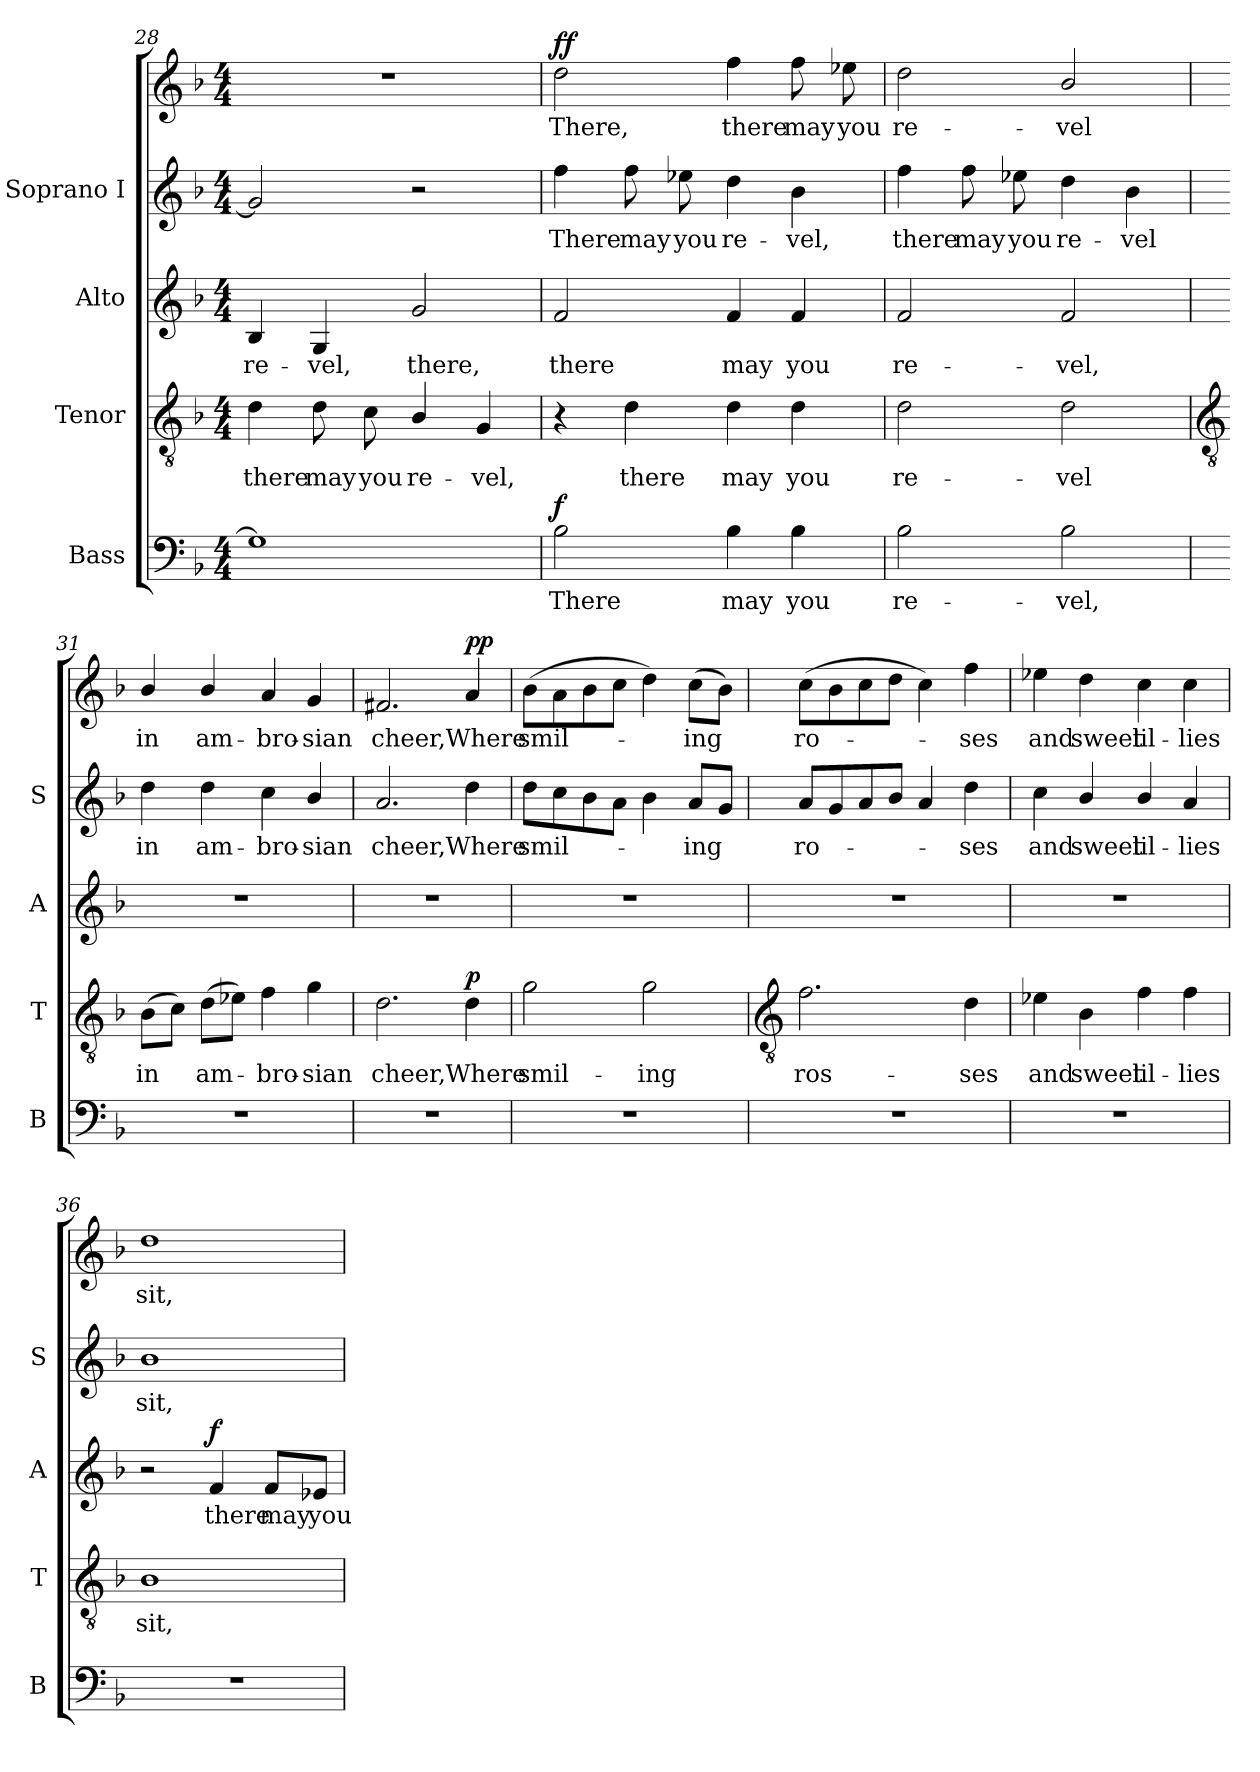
**kern	**text	**dynam	**kern	**text	**dynam	**kern	**text	**dynam	**kern	**text	**kern	**text	**dynam
*part4	*part4	*part4	*part3	*part3	*part3	*part2	*part2	*part2	*part1	*part1	*part1	*part1	*part1
*staff5	*staff5	*staff5	*staff4	*staff4	*staff4	*staff3	*staff3	*staff3	*staff2	*staff2	*staff1	*staff1	*staff1/2
*I"Bass	*	*	*I"Tenor	*	*	*I"Alto	*	*	*I"Soprano I	*	*	*	*
*I'B	*	*	*I'T	*	*	*I'A	*	*	*I'S	*	*	*	*
*clefF4	*	*	*clefGv2	*	*	*clefG2	*	*	*clefG2	*	*clefG2	*	*
*k[b-]	*	*	*k[b-]	*	*	*k[b-]	*	*	*k[b-]	*	*k[b-]	*	*
*F:	*	*	*F:	*	*	*F:	*	*	*F:	*	*F:	*	*
*M4/4	*	*	*M4/4	*	*	*M4/4	*	*	*M4/4	*	*M4/4	*	*
=28	=28	=28	=28	=28	=28	=28	=28	=28	=28	=28	=28	=28	=28
!	!	!	!	!LO:LY:b	!	!	!LO:LY:b	!	!	!	!	!	!
1G]	.	.	4d	there	.	4B-	re-	.	2g]	.	1r	.	.
!	!	!	!	!LO:LY:b	!	!	!LO:LY:b	!	!	!	!	!	!
.	.	.	8d	may	.	4G	-vel,	.	.	.	.	.	.
!	!	!	!	!LO:LY:b	!	!	!	!	!	!	!	!	!
.	.	.	8c	you	.	.	.	.	.	.	.	.	.
!	!	!	!	!LO:LY:b	!	!	!LO:LY:b	!	!	!	!	!	!
.	.	.	4B-/	re-	.	2g	there,	.	2r	.	.	.	.
!	!	!	!	!LO:LY:b	!	!	!	!	!	!	!	!	!
.	.	.	4G	-vel,	.	.	.	.	.	.	.	.	.
=29	=29	=29	=29	=29	=29	=29	=29	=29	=29	=29	=29	=29	=29
!	!LO:LY:b	!LO:DY:b	!	!	!	!	!LO:LY:b	!	!	!LO:LY:b	!	!LO:LY:b	!LO:DY:b=2
!	!	!	!	!	!	!	!	!	!	!	!	!	!LO:DY:n=1:b
2B-	There	f	4r	.	.	2f	there	.	4ff	There	2dd	There,	f f
!	!	!	!	!LO:LY:b	!	!	!	!	!	!LO:LY:b	!	!	!
.	.	.	4d	there	.	.	.	.	8ff	may	.	.	.
!	!	!	!	!	!	!	!	!	!	!LO:LY:b	!	!	!
.	.	.	.	.	.	.	.	.	8ee-X	you	.	.	.
!	!LO:LY:b	!	!	!LO:LY:b	!	!	!LO:LY:b	!	!	!LO:LY:b	!	!LO:LY:b	!
4B-	may	.	4d	may	.	4f	may	.	4dd	re-	4ff	there	.
!	!LO:LY:b	!	!	!LO:LY:b	!	!	!LO:LY:b	!	!	!LO:LY:b	!	!LO:LY:b	!
4B-	you	.	4d	you	.	4f	you	.	4b-	-vel,	8ff	may	.
!	!	!	!	!	!	!	!	!	!	!	!	!LO:LY:b	!
.	.	.	.	.	.	.	.	.	.	.	8ee-X	you	.
=30	=30	=30	=30	=30	=30	=30	=30	=30	=30	=30	=30	=30	=30
!	!LO:LY:b	!	!	!LO:LY:b	!	!	!LO:LY:b	!	!	!LO:LY:b	!	!LO:LY:b	!
2B-	re-	.	2d	re-	.	2f	re-	.	4ff	there	2dd	re-	.
!	!	!	!	!	!	!	!	!	!	!LO:LY:b	!	!	!
.	.	.	.	.	.	.	.	.	8ff	may	.	.	.
!	!	!	!	!	!	!	!	!	!	!LO:LY:b	!	!	!
.	.	.	.	.	.	.	.	.	8ee-X	you	.	.	.
!	!LO:LY:b	!	!	!LO:LY:b	!	!	!LO:LY:b	!	!	!LO:LY:b	!	!LO:LY:b	!
2B-	-vel,	.	2d	-vel	.	2f	-vel,	.	4dd	re-	2b-/	-vel	.
!	!	!	!	!	!	!	!	!	!	!LO:LY:b	!	!	!
.	.	.	.	.	.	.	.	.	4b-	-vel	.	.	.
!!LO:LB:g=z
=31	=31	=31	=31	=31	=31	=31	=31	=31	=31	=31	=31	=31	=31
*	*	*	*clefGv2	*	*	*	*	*	*	*	*	*	*
!	!	!	!	!LO:LY:b	!	!	!	!	!	!LO:LY:b	!	!LO:LY:b	!
1r	.	.	(>8B-L	in	.	1r	.	.	4dd	in	4b-/	in	.
.	.	.	8cJ)	.	.	.	.	.	.	.	.	.	.
!	!	!	!	!LO:LY:b	!	!	!	!	!	!LO:LY:b	!	!LO:LY:b	!
.	.	.	(>8dL	am-	.	.	.	.	4dd	am-	4b-/	am-	.
.	.	.	8e-XJ)	.	.	.	.	.	.	.	.	.	.
!	!	!	!	!LO:LY:b	!	!	!	!	!	!LO:LY:b	!	!LO:LY:b	!
.	.	.	4f	bro-	.	.	.	.	4cc	-bro-	4a	-bro-	.
!	!	!	!	!LO:LY:b	!	!	!	!	!	!LO:LY:b	!	!LO:LY:b	!
.	.	.	4g	-sian	.	.	.	.	4b-/	-sian	4g	-sian	.
=32	=32	=32	=32	=32	=32	=32	=32	=32	=32	=32	=32	=32	=32
!	!	!	!	!LO:LY:b	!	!	!	!	!	!LO:LY:b	!	!LO:LY:b	!
1r	.	.	2.d	cheer,	.	1r	.	.	2.a	cheer,	2.f#X	cheer,	.
!	!	!	!	!LO:LY:b	!LO:DY:b	!	!	!	!	!LO:LY:b	!	!LO:LY:b	!LO:DY:b=2
!	!	!	!	!	!	!	!	!	!	!	!	!	!LO:DY:n=1:b
.	.	.	4d	Where	p	.	.	.	4dd	Where	4a	Where	p p
=33	=33	=33	=33	=33	=33	=33	=33	=33	=33	=33	=33	=33	=33
!	!	!	!	!LO:LY:b	!	!	!	!	!	!LO:LY:b	!	!LO:LY:b	!
1r	.	.	2g	smil-	.	1r	.	.	8ddL	smil-	(>8b-L	smil-	.
.	.	.	.	.	.	.	.	.	8cc	.	8a	.	.
.	.	.	.	.	.	.	.	.	8b-	.	8b-	.	.
.	.	.	.	.	.	.	.	.	8aJ	.	8ccJ	.	.
!	!	!	!	!LO:LY:b	!	!	!	!	!	!	!	!	!
.	.	.	2g	-ing	.	.	.	.	4b-	.	4dd\)	.	.
!	!	!	!	!	!	!	!	!	!	!LO:LY:b	!	!LO:LY:b	!
.	.	.	.	.	.	.	.	.	8aL	ing	(>8ccL	ing	.
.	.	.	.	.	.	.	.	.	8gJ	.	8b-J)	.	.
!!LO:LB:g=z
=34	=34	=34	=34	=34	=34	=34	=34	=34	=34	=34	=34	=34	=34
*	*	*	*clefGv2	*	*	*	*	*	*	*	*	*	*
!	!	!	!	!LO:LY:b	!	!	!	!	!	!LO:LY:b	!	!LO:LY:b	!
1r	.	.	2.f	ros-	.	1r	.	.	8aL	ro-	(>8ccL	ro-	.
.	.	.	.	.	.	.	.	.	8g	.	8b-	.	.
.	.	.	.	.	.	.	.	.	8a	.	8cc	.	.
.	.	.	.	.	.	.	.	.	8b-J	.	8ddJ	.	.
.	.	.	.	.	.	.	.	.	4a	.	4cc)	.	.
!	!	!	!	!LO:LY:b	!	!	!	!	!	!LO:LY:b	!	!LO:LY:b	!
.	.	.	4d	-ses	.	.	.	.	4dd	ses	4ff	ses	.
=35	=35	=35	=35	=35	=35	=35	=35	=35	=35	=35	=35	=35	=35
!	!	!	!	!LO:LY:b	!	!	!	!	!	!LO:LY:b	!	!LO:LY:b	!
1r	.	.	4e-X	and	.	1r	.	.	4cc	and	4ee-X	and	.
!	!	!	!	!LO:LY:b	!	!	!	!	!	!LO:LY:b	!	!LO:LY:b	!
.	.	.	4B-	sweet	.	.	.	.	4b-/	sweet	4dd	sweet	.
!	!	!	!	!LO:LY:b	!	!	!	!	!	!LO:LY:b	!	!LO:LY:b	!
.	.	.	4f	lil-	.	.	.	.	4b-/	lil-	4cc	lil-	.
!	!	!	!	!LO:LY:b	!	!	!	!	!	!LO:LY:b	!	!LO:LY:b	!
.	.	.	4f	-lies	.	.	.	.	4a	-lies	4cc	-lies	.
=36	=36	=36	=36	=36	=36	=36	=36	=36	=36	=36	=36	=36	=36
!	!	!	!	!LO:LY:b	!	!	!	!	!	!LO:LY:b	!	!LO:LY:b	!
1r	.	.	1B-	sit,	.	2r	.	.	1b-	sit,	1dd	sit,	.
!	!	!	!	!	!	!	!LO:LY:b	!LO:DY:b	!	!	!	!	!
.	.	.	.	.	.	4f	there	f	.	.	.	.	.
!	!	!	!	!	!	!	!LO:LY:b	!	!	!	!	!	!
.	.	.	.	.	.	8f/L	may	.	.	.	.	.	.
!	!	!	!	!	!	!	!LO:LY:b	!	!	!	!	!	!
.	.	.	.	.	.	8e-X/J	you	.	.	.	.	.	.
=	=	=	=	=	=	=	=	=	=	=	=	=	=
*-	*-	*-	*-	*-	*-	*-	*-	*-	*-	*-	*-	*-	*-
